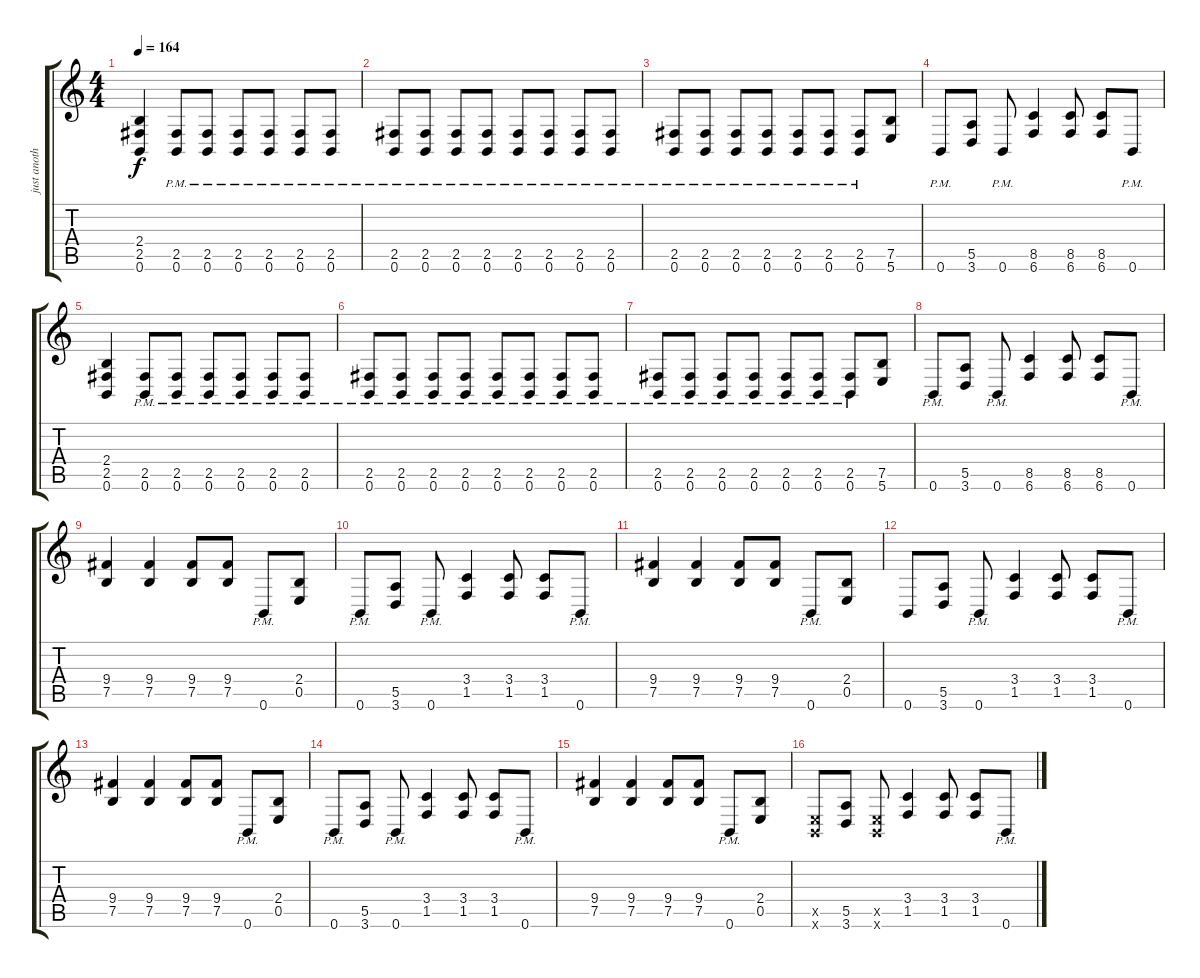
\track ("just another guitar" "just anoth") {instrument distortionguitar}
\staff {score tabs}
\tuning (B3 Gb3 D3 A2 E2 B1) {hide}
\ts (4 4)
\tempo 164
\clef g2
\ks c
(2.4 2.5 0.6).4{dy f} (2.5{pm} 0.6{pm}).8 (2.5{pm} 0.6{pm}).8 (2.5{pm} 0.6{pm}).8 (2.5{pm} 0.6{pm}).8 (2.5{pm} 0.6{pm}).8 (2.5{pm} 0.6{pm}).8 |
(2.5{pm} 0.6{pm}).8 (2.5{pm} 0.6{pm}).8 (2.5{pm} 0.6{pm}).8 (2.5{pm} 0.6{pm}).8 (2.5{pm} 0.6{pm}).8 (2.5{pm} 0.6{pm}).8 (2.5{pm} 0.6{pm}).8 (2.5{pm} 0.6{pm}).8 |
(2.5{pm} 0.6{pm}).8 (2.5{pm} 0.6{pm}).8 (2.5{pm} 0.6{pm}).8 (2.5{pm} 0.6{pm}).8 (2.5{pm} 0.6{pm}).8 (2.5{pm} 0.6{pm}).8 (2.5{pm} 0.6{pm}).8 (7.5 5.6).8 |
0.6{pm}.8 (5.5 3.6).8 0.6{pm}.8 (8.5 6.6).4 (8.5 6.6).8 (8.5 6.6).8 0.6{pm}.8 |
(2.4 2.5 0.6).4 (2.5{pm} 0.6{pm}).8 (2.5{pm} 0.6{pm}).8 (2.5{pm} 0.6{pm}).8 (2.5{pm} 0.6{pm}).8 (2.5{pm} 0.6{pm}).8 (2.5{pm} 0.6{pm}).8 |
(2.5{pm} 0.6{pm}).8 (2.5{pm} 0.6{pm}).8 (2.5{pm} 0.6{pm}).8 (2.5{pm} 0.6{pm}).8 (2.5{pm} 0.6{pm}).8 (2.5{pm} 0.6{pm}).8 (2.5{pm} 0.6{pm}).8 (2.5{pm} 0.6{pm}).8 |
(2.5{pm} 0.6{pm}).8 (2.5{pm} 0.6{pm}).8 (2.5{pm} 0.6{pm}).8 (2.5{pm} 0.6{pm}).8 (2.5{pm} 0.6{pm}).8 (2.5{pm} 0.6{pm}).8 (2.5{pm} 0.6{pm}).8 (7.5 5.6).8 |
0.6{pm}.8 (5.5 3.6).8 0.6{pm}.8 (8.5 6.6).4 (8.5 6.6).8 (8.5 6.6).8 0.6{pm}.8 |
(9.4 7.5).4 (9.4 7.5).4 (9.4 7.5).8 (9.4 7.5).8 0.6{pm}.8 (2.4 0.5).8 |
0.6{pm}.8 (5.5 3.6).8 0.6{pm}.8 (3.4 1.5).4 (3.4 1.5).8 (3.4 1.5).8 0.6{pm}.8 |
(9.4 7.5).4 (9.4 7.5).4 (9.4 7.5).8 (9.4 7.5).8 0.6{pm}.8 (2.4 0.5).8 |
0.6.8 (5.5 3.6).8 0.6{pm}.8 (3.4 1.5).4 (3.4 1.5).8 (3.4 1.5).8 0.6{pm}.8 |
(9.4 7.5).4 (9.4 7.5).4 (9.4 7.5).8 (9.4 7.5).8 0.6{pm}.8 (2.4 0.5).8 |
0.6{pm}.8 (5.5 3.6).8 0.6{pm}.8 (3.4 1.5).4 (3.4 1.5).8 (3.4 1.5).8 0.6{pm}.8 |
(9.4 7.5).4 (9.4 7.5).4 (9.4 7.5).8 (9.4 7.5).8 0.6{pm}.8 (2.4 0.5).8 |
(0.5{x} 0.6{x}).8 (5.5 3.6).8 (0.5{x} 0.6{x}).8 (3.4 1.5).4 (3.4 1.5).8 (3.4 1.5).8 0.6{pm}.8
